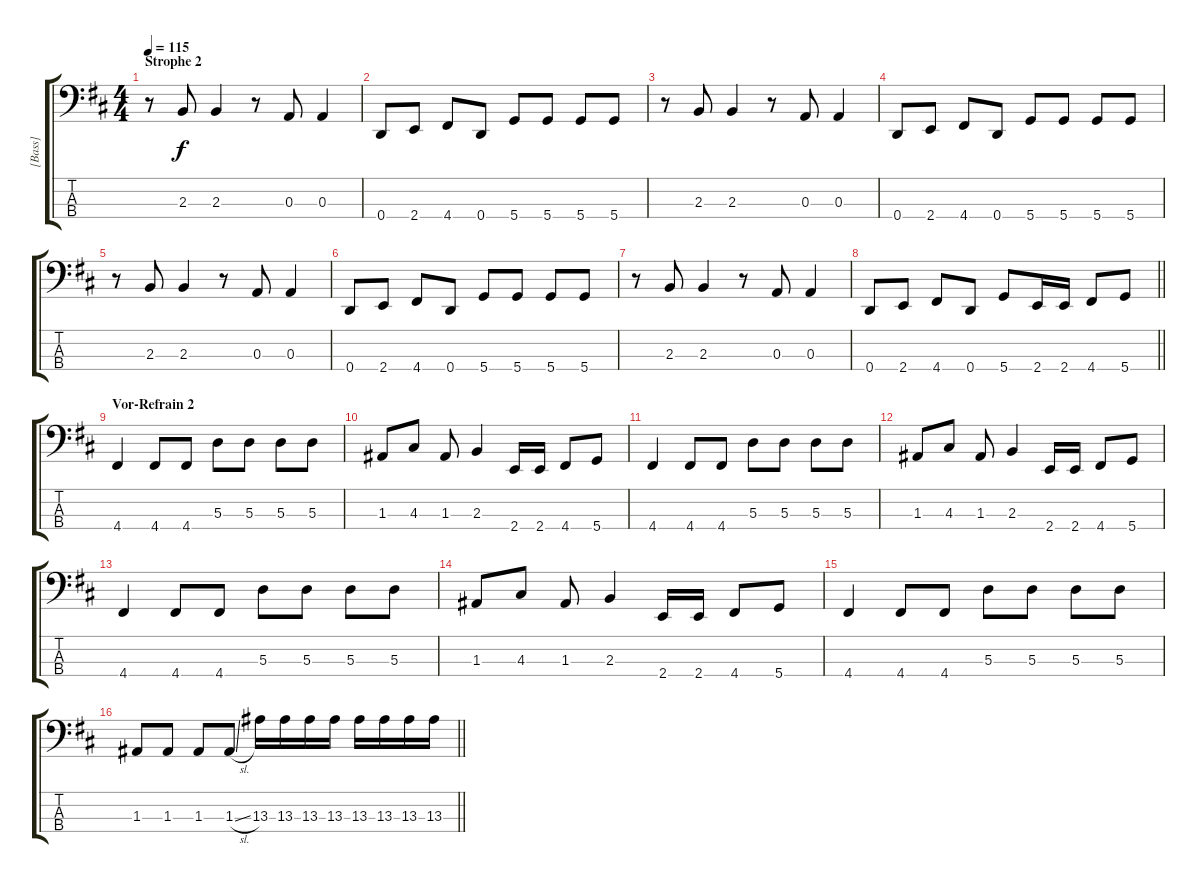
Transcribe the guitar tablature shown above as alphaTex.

\track ("[Bass]" "[Bass]") {instrument electricbassfinger}
\staff {score tabs}
\tuning (G2 D2 A1 D1) {hide}
\ts (4 4)
\section ("" "Strophe 2")
\tempo 115
\clef f4
\ks bminor
r.8{dy f} 2.3.8 2.3.4 r.8 0.3.8 0.3.4 |
0.4.8 2.4.8 4.4.8 0.4.8 5.4.8 5.4.8 5.4.8 5.4.8 |
r.8 2.3.8 2.3.4 r.8 0.3.8 0.3.4 |
0.4.8 2.4.8 4.4.8 0.4.8 5.4.8 5.4.8 5.4.8 5.4.8 |
r.8 2.3.8 2.3.4 r.8 0.3.8 0.3.4 |
0.4.8 2.4.8 4.4.8 0.4.8 5.4.8 5.4.8 5.4.8 5.4.8 |
r.8 2.3.8 2.3.4 r.8 0.3.8 0.3.4 |
\barLineRight lightlight
0.4.8 2.4.8 4.4.8 0.4.8 5.4.8 2.4.16 2.4.16 4.4.8 5.4.8 |
\section ("" "Vor-Refrain 2")
4.4.4 4.4.8 4.4.8 5.3.8 5.3.8 5.3.8 5.3.8 |
1.3.8 4.3.8 1.3.8 2.3.4 2.4.16 2.4.16 4.4.8 5.4.8 |
4.4.4 4.4.8 4.4.8 5.3.8 5.3.8 5.3.8 5.3.8 |
1.3.8 4.3.8 1.3.8 2.3.4 2.4.16 2.4.16 4.4.8 5.4.8 |
4.4.4 4.4.8 4.4.8 5.3.8 5.3.8 5.3.8 5.3.8 |
1.3.8 4.3.8 1.3.8 2.3.4 2.4.16 2.4.16 4.4.8 5.4.8 |
4.4.4 4.4.8 4.4.8 5.3.8 5.3.8 5.3.8 5.3.8 |
\barLineRight lightlight
1.3.8 1.3.8 1.3.8 1.3{sl}.8 13.3.16 13.3.16 13.3.16 13.3.16 13.3.16 13.3.16 13.3.16 13.3.16
